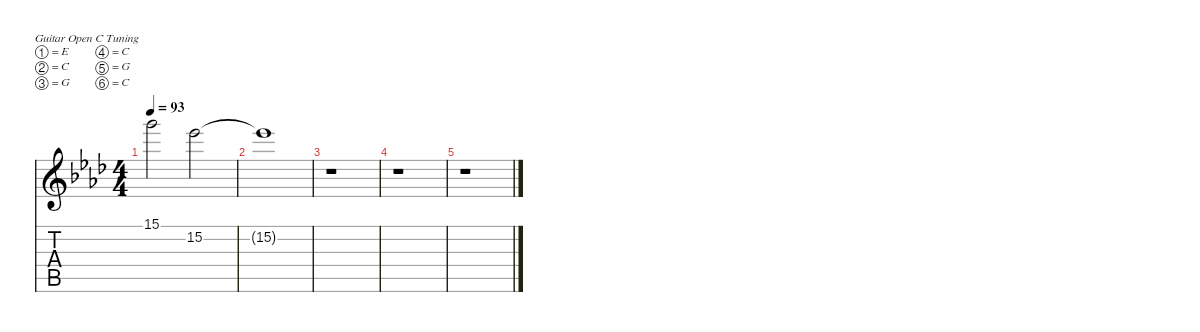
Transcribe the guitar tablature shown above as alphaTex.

\defaultSystemsLayout 4
\hideDynamics
\bracketExtendMode nobrackets
\singleTrackTrackNamePolicy hidden
\multiTrackTrackNamePolicy hidden
\firstSystemTrackNameMode fullname
\firstSystemTrackNameOrientation horizontal
\otherSystemsTrackNameOrientation horizontal
\track ("Guitar 1" "dist.guit.") {instrument distortionguitar}
\staff {score tabs}
\tuning (E4 C4 G3 C3 G2 C2)
\ts (4 4)
\tempo 93
\clef g2
\ks ab
15.1{acc forcenatural}.2{dy f beam Down} 15.2{acc b}.2{beam Down} |
15.2{t acc b}.1{beam Down} |
r.1{beam Down} |
r.1{beam Down} |
r.1{beam Down}
